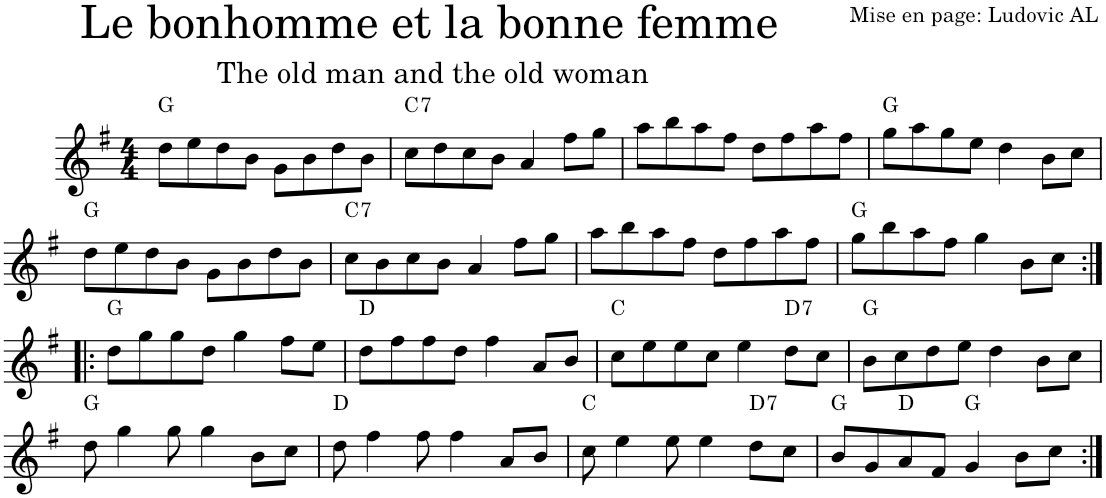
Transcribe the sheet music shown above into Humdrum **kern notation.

**kern	**harte
*part1	*part1
*staff1	*
*I"Voice	*
*I'V	*
*clefG2	*
*k[f#]	*
*M4/4	*
=1	=1
8dd\L	G:maj
8ee\	.
8dd\	.
8b\J	.
8g\L	.
8b\	.
8dd\	.
8b\J	.
=2	=2
!	!LO:H:kt=7
8cc\L	C:7
8dd\	.
8cc\	.
8b\J	.
4a/	.
8ff#\L	.
8gg\J	.
=3	=3
8aa\L	.
8bb\	.
8aa\	.
8ff#\J	.
8dd\L	.
8ff#\	.
8aa\	.
8ff#\J	.
=4	=4
8gg\L	G:maj
8aa\	.
8gg\	.
8ee\J	.
4dd\	.
8b\L	.
8cc\J	.
!!LO:LB:g=z
=5	=5
8dd\L	G:maj
8ee\	.
8dd\	.
8b\J	.
8g\L	.
8b\	.
8dd\	.
8b\J	.
=6	=6
!	!LO:H:kt=7
8cc\L	C:7
8b\	.
8cc\	.
8b\J	.
4a/	.
8ff#\L	.
8gg\J	.
=7	=7
8aa\L	.
8bb\	.
8aa\	.
8ff#\J	.
8dd\L	.
8ff#\	.
8aa\	.
8ff#\J	.
=8	=8
8gg\L	G:maj
8bb\	.
8aa\	.
8ff#\J	.
4gg\	.
8b\L	.
8cc\J	.
!!LO:LB:g=z
=9:|!|:	=9:|!|:
8dd\L	G:maj
8gg\	.
8gg\	.
8dd\J	.
4gg\	.
8ff#\L	.
8ee\J	.
=10	=10
8dd\L	D:maj
8ff#\	.
8ff#\	.
8dd\J	.
4ff#\	.
8a/L	.
8b/J	.
=11	=11
8cc\L	C:maj
8ee\	.
8ee\	.
8cc\J	.
4ee\	.
!	!LO:H:kt=7
8dd\L	D:7
8cc\J	.
=12	=12
8b\L	G:maj
8cc\	.
8dd\	.
8ee\J	.
4dd\	.
8b\L	.
8cc\J	.
!!LO:LB:g=z
=13	=13
8dd\	G:maj
4gg\	.
8gg\	.
4gg\	.
8b\L	.
8cc\J	.
=14	=14
8dd\	D:maj
4ff#\	.
8ff#\	.
4ff#\	.
8a/L	.
8b/J	.
=15	=15
8cc\	C:maj
4ee\	.
8ee\	.
4ee\	.
!	!LO:H:kt=7
8dd\L	D:7
8cc\J	.
=16	=16
8b/L	G:maj
8g/	.
8a/	D:maj
8f#/J	.
4g/	G:maj
8b\L	.
8cc\J	.
=:|!	=:|!
*-	*-
